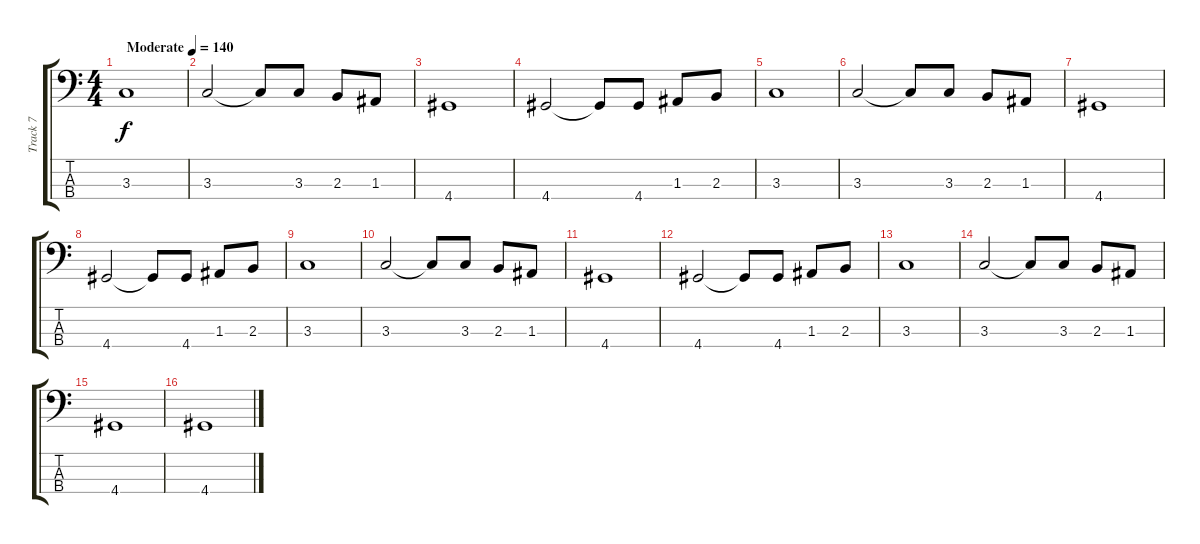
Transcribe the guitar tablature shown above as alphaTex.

\track ("Track 7" "Track 7") {instrument contrabass}
\staff {score tabs}
\tuning (G2 D2 A1 E1) {hide}
\ts (4 4)
\tempo (140 "Moderate")
\clef f4
\ks c
3.3.1{dy f instrument contrabass} |
3.3.2 3.3{t}.8 3.3.8 2.3.8 1.3.8 |
4.4.1 |
4.4.2 4.4{t}.8 4.4.8 1.3.8 2.3.8 |
3.3.1 |
3.3.2 3.3{t}.8 3.3.8 2.3.8 1.3.8 |
4.4.1 |
4.4.2 4.4{t}.8 4.4.8 1.3.8 2.3.8 |
3.3.1 |
3.3.2 3.3{t}.8 3.3.8 2.3.8 1.3.8 |
4.4.1 |
4.4.2 4.4{t}.8 4.4.8 1.3.8 2.3.8 |
3.3.1 |
3.3.2 3.3{t}.8 3.3.8 2.3.8 1.3.8 |
4.4.1 |
4.4.1
